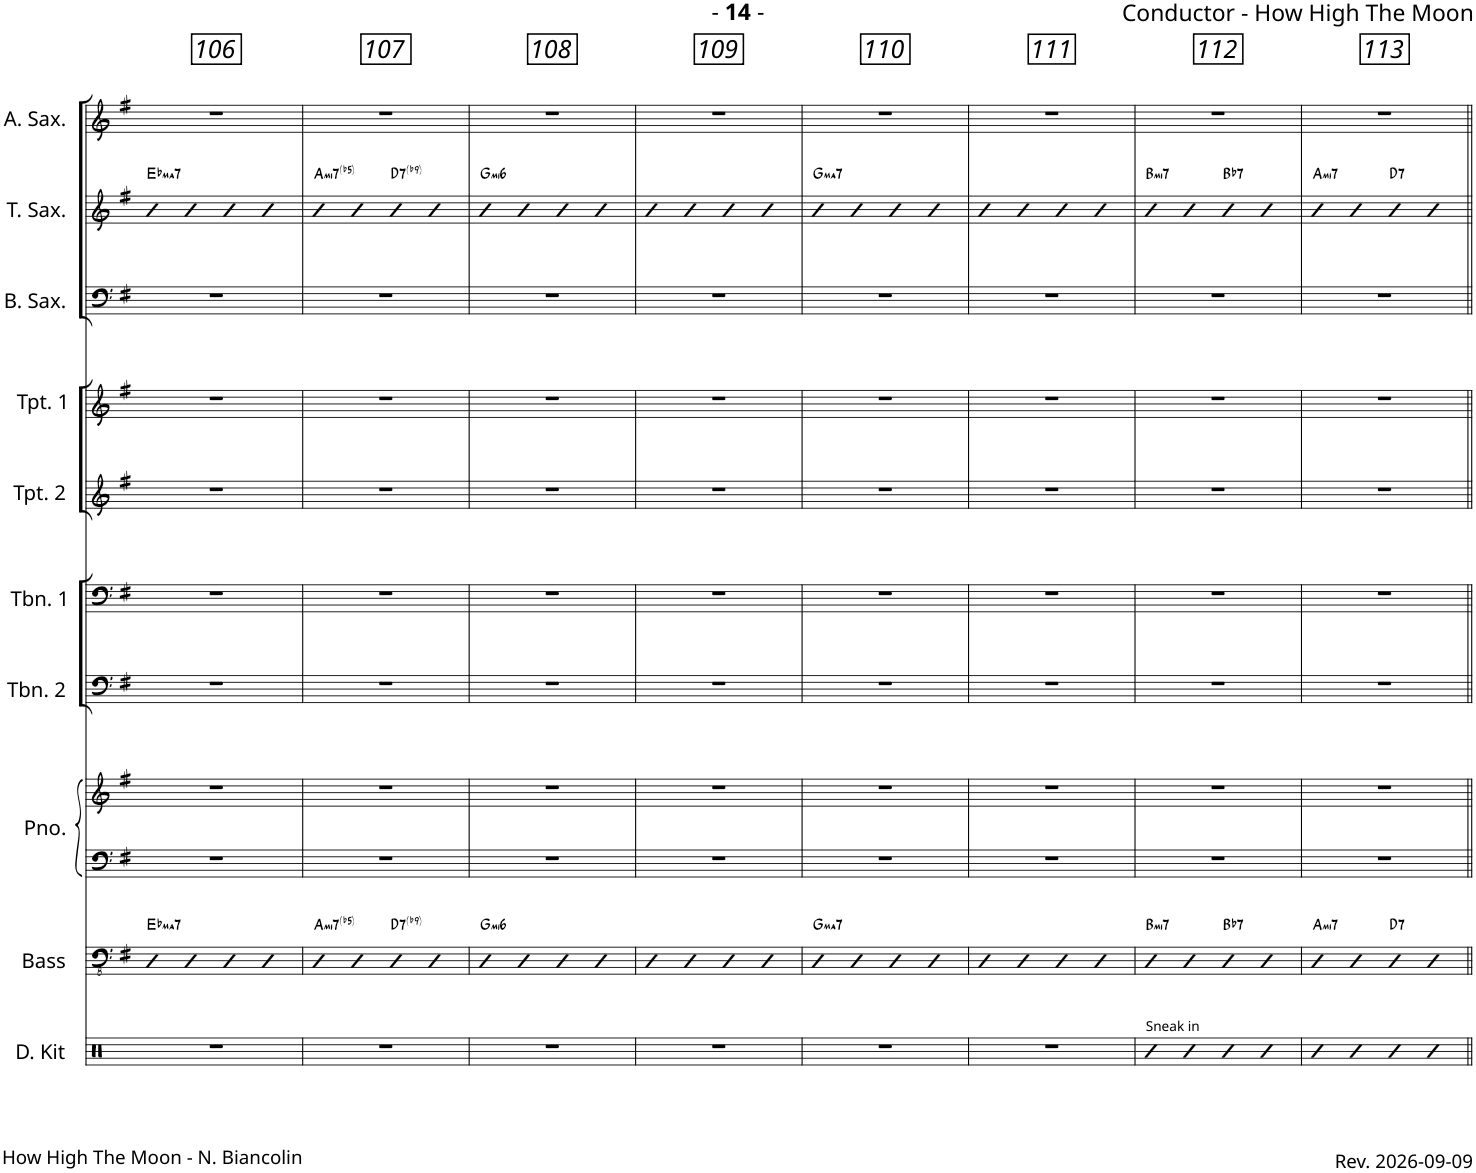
**kern	**kern	**harte	**kern	**kern	**kern	**kern	**kern	**kern	**kern	**kern	**harte	**kern
*part10	*part9	*part9	*part8	*part8	*part7	*part6	*part5	*part4	*part3	*part2	*part2	*part1
*staff11	*staff10	*	*staff9	*staff8	*staff7	*staff6	*staff5	*staff4	*staff3	*staff2	*	*staff1
*I"Drum Kit	*I"Acoustic Bass	*	*I"Piano	*	*I"Trombone 2	*I"Trombone 1	*I"Trumpet 2	*I"Trumpet 1	*I"Baritone Sax	*I"Tenor Sax	*	*I"Alto Sax
*I'D. Kit	*I'Bass	*	*I'Pno.	*	*I'Tbn. 2	*I'Tbn. 1	*I'Tpt. 2	*I'Tpt. 1	*I'B. Sax.	*I'T. Sax.	*	*I'A. Sax.
!!LO:PB:g=z
*clefX	*clefFv4	*	*clefF4	*clefG2	*clefF4	*clefF4	*clefG2	*clefG2	*clefF4	*clefG2	*	*clefG2
*	*	*	*	*	*	*	*Trd1c2	*Trd1c2	*Trd12c21	*Trd8c14	*	*Trd5c9
*k[]	*k[f#]	*	*k[f#]	*k[f#]	*k[f#]	*k[f#]	*k[f#]	*k[f#]	*k[f#]	*k[f#]	*	*k[f#]
*M4/4	*M4/4	*	*M4/4	*M4/4	*M4/4	*M4/4	*M4/4	*M4/4	*M4/4	*M4/4	*	*M4/4
=106	=106	=106	=106	=106	=106	=106	=106	=106	=106	=106	=106	=106
!	!	!LO:H:kt=ma7	!	!	!	!	!	!	!	!	!LO:H:kt=ma7	!
1r	4bn	Eb:maj7	1r	1r	1r	1r	1r	1r	1r	4bn	Eb:maj7	1r
.	4b	.	.	.	.	.	.	.	.	4b	.	.
.	4b	.	.	.	.	.	.	.	.	4b	.	.
.	4b	.	.	.	.	.	.	.	.	4b	.	.
=107	=107	=107	=107	=107	=107	=107	=107	=107	=107	=107	=107	=107
!	!	!LO:H:kt=mi7(b5)	!	!	!	!	!	!	!	!	!LO:H:kt=mi7(b5)	!
1r	4b	A:hdim7	1r	1r	1r	1r	1r	1r	1r	4b	A:hdim7	1r
.	4b	.	.	.	.	.	.	.	.	4b	.	.
!	!	!LO:H:kt=7	!	!	!	!	!	!	!	!	!LO:H:kt=7	!
.	4b	D:7(b9)	.	.	.	.	.	.	.	4b	D:7(b9)	.
.	4b	.	.	.	.	.	.	.	.	4b	.	.
=108	=108	=108	=108	=108	=108	=108	=108	=108	=108	=108	=108	=108
!	!	!LO:H:kt=mi6	!	!	!	!	!	!	!	!	!LO:H:kt=mi6	!
1r	4bn	G:min6	1r	1r	1r	1r	1r	1r	1r	4bn	G:min6	1r
.	4b	.	.	.	.	.	.	.	.	4b	.	.
.	4b	.	.	.	.	.	.	.	.	4b	.	.
.	4b	.	.	.	.	.	.	.	.	4b	.	.
=109	=109	=109	=109	=109	=109	=109	=109	=109	=109	=109	=109	=109
1r	4b	.	1r	1r	1r	1r	1r	1r	1r	4b	.	1r
.	4b	.	.	.	.	.	.	.	.	4b	.	.
.	4b	.	.	.	.	.	.	.	.	4b	.	.
.	4b	.	.	.	.	.	.	.	.	4b	.	.
=110	=110	=110	=110	=110	=110	=110	=110	=110	=110	=110	=110	=110
!	!	!LO:H:kt=ma7	!	!	!	!	!	!	!	!	!LO:H:kt=ma7	!
1r	4b	G:maj7	1r	1r	1r	1r	1r	1r	1r	4b	G:maj7	1r
.	4b	.	.	.	.	.	.	.	.	4b	.	.
.	4b	.	.	.	.	.	.	.	.	4b	.	.
.	4b	.	.	.	.	.	.	.	.	4b	.	.
=111	=111	=111	=111	=111	=111	=111	=111	=111	=111	=111	=111	=111
1r	4b	.	1r	1r	1r	1r	1r	1r	1r	4b	.	1r
.	4b	.	.	.	.	.	.	.	.	4b	.	.
.	4b	.	.	.	.	.	.	.	.	4b	.	.
.	4b	.	.	.	.	.	.	.	.	4b	.	.
=112	=112	=112	=112	=112	=112	=112	=112	=112	=112	=112	=112	=112
!LO:TX:a:t=Sneak in	!	!LO:H:kt=mi7	!	!	!	!	!	!	!	!	!LO:H:kt=mi7	!
4R	4b	B:min7	1r	1r	1r	1r	1r	1r	1r	4b	B:min7	1r
4R	4b	.	.	.	.	.	.	.	.	4b	.	.
!	!	!LO:H:kt=7	!	!	!	!	!	!	!	!	!LO:H:kt=7	!
4R	4bn	Bb:7	.	.	.	.	.	.	.	4bn	Bb:7	.
4R	4b	.	.	.	.	.	.	.	.	4b	.	.
=113	=113	=113	=113	=113	=113	=113	=113	=113	=113	=113	=113	=113
!	!	!LO:H:kt=mi7	!	!	!	!	!	!	!	!	!LO:H:kt=mi7	!
4R	4b	A:min7	1r	1r	1r	1r	1r	1r	1r	4b	A:min7	1r
4R	4b	.	.	.	.	.	.	.	.	4b	.	.
!	!	!LO:H:kt=7	!	!	!	!	!	!	!	!	!LO:H:kt=7	!
4R	4b	D:7	.	.	.	.	.	.	.	4b	D:7	.
4R	4b	.	.	.	.	.	.	.	.	4b	.	.
=||	=||	=||	=||	=||	=||	=||	=||	=||	=||	=||	=||	=||
*-	*-	*-	*-	*-	*-	*-	*-	*-	*-	*-	*-	*-
